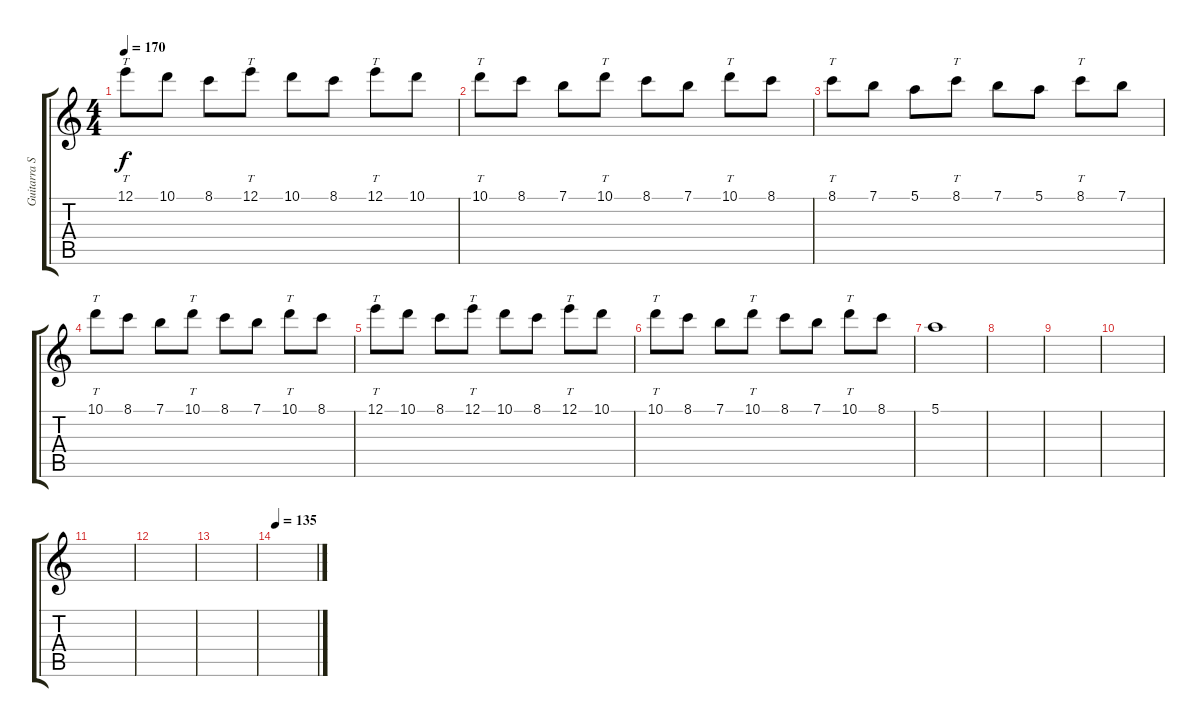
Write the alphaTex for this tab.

\track ("Guitarra Solo" "Guitarra S") {instrument overdrivenguitar}
\staff {score tabs}
\tuning (E4 B3 G3 D3 A2 E2) {hide}
\ts (4 4)
\tempo 170
\clef g2
\ks c
12.1.8{tt dy f} 10.1.8 8.1.8 12.1.8{tt} 10.1.8 8.1.8 12.1.8{tt} 10.1.8 |
10.1.8{tt} 8.1.8 7.1.8 10.1.8{tt} 8.1.8 7.1.8 10.1.8{tt} 8.1.8 |
8.1.8{tt} 7.1.8 5.1.8 8.1.8{tt} 7.1.8 5.1.8 8.1.8{tt} 7.1.8 |
10.1.8{tt} 8.1.8 7.1.8 10.1.8{tt} 8.1.8 7.1.8 10.1.8{tt} 8.1.8 |
12.1.8{tt} 10.1.8 8.1.8 12.1.8{tt} 10.1.8 8.1.8 12.1.8{tt} 10.1.8 |
10.1.8{tt} 8.1.8 7.1.8 10.1.8{tt} 8.1.8 7.1.8 10.1.8{tt} 8.1.8 |
5.1.1 |
|
|
|
|
|
|
\tempo 135
